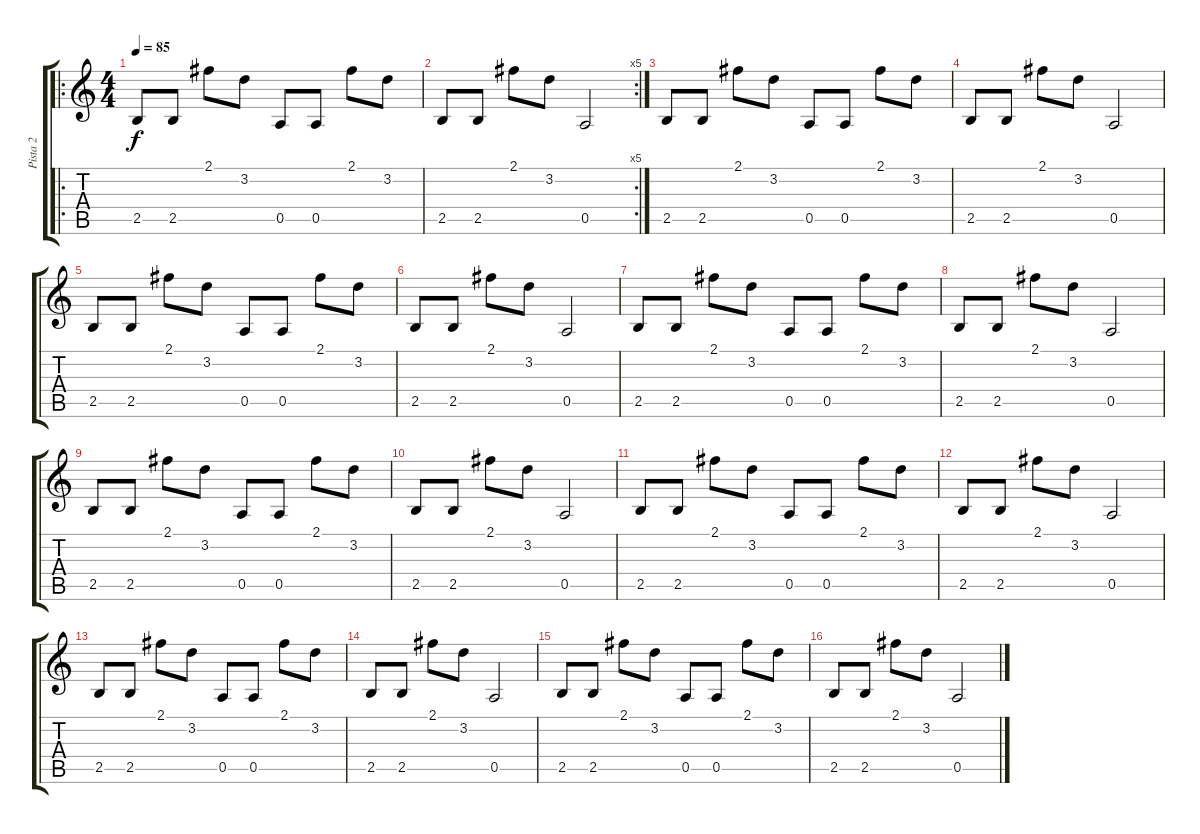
\track ("Pista 2" "Pista 2") {instrument electricguitarclean}
\staff {score tabs}
\tuning (E4 B3 G3 D3 A2 E2) {hide}
\ro
\ts (4 4)
\tempo 85
\clef g2
\ks c
2.5.8{dy f instrument electricguitarclean} 2.5.8 2.1.8 3.2.8 0.5.8 0.5.8 2.1.8 3.2.8 |
\rc 5
2.5.8 2.5.8 2.1.8 3.2.8 0.5.2 |
2.5.8 2.5.8 2.1.8 3.2.8 0.5.8 0.5.8 2.1.8 3.2.8 |
2.5.8 2.5.8 2.1.8 3.2.8 0.5.2 |
2.5.8 2.5.8 2.1.8 3.2.8 0.5.8 0.5.8 2.1.8 3.2.8 |
2.5.8 2.5.8 2.1.8 3.2.8 0.5.2 |
2.5.8 2.5.8 2.1.8 3.2.8 0.5.8 0.5.8 2.1.8 3.2.8 |
2.5.8 2.5.8 2.1.8 3.2.8 0.5.2 |
2.5.8 2.5.8 2.1.8 3.2.8 0.5.8 0.5.8 2.1.8 3.2.8 |
2.5.8 2.5.8 2.1.8 3.2.8 0.5.2 |
2.5.8 2.5.8 2.1.8 3.2.8 0.5.8 0.5.8 2.1.8 3.2.8 |
2.5.8 2.5.8 2.1.8 3.2.8 0.5.2 |
2.5.8 2.5.8 2.1.8 3.2.8 0.5.8 0.5.8 2.1.8 3.2.8 |
2.5.8 2.5.8 2.1.8 3.2.8 0.5.2 |
2.5.8 2.5.8 2.1.8 3.2.8 0.5.8 0.5.8 2.1.8 3.2.8 |
2.5.8 2.5.8 2.1.8 3.2.8 0.5.2
